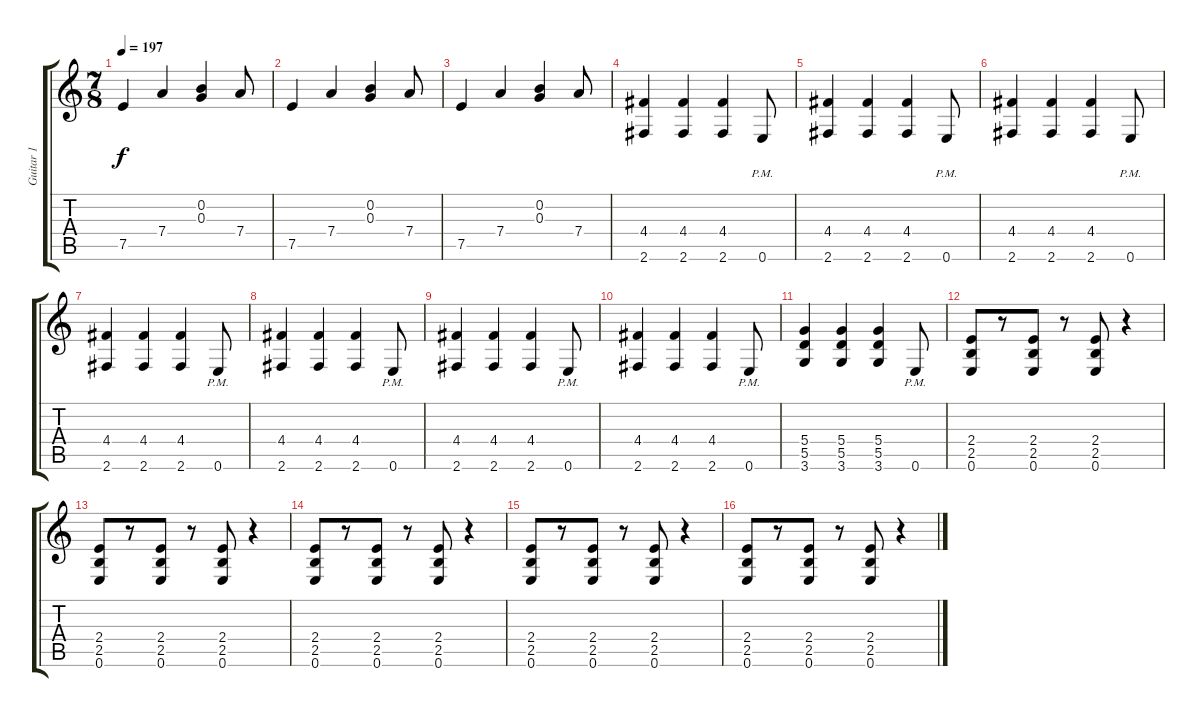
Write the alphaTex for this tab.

\track ("Guitar 1" "Guitar 1") {instrument distortionguitar}
\staff {score tabs}
\tuning (E4 B3 G3 D3 A2 E2) {hide}
\ts (7 8)
\tempo 197
\clef g2
\ks c
7.5.4{dy f} 7.4.4 (0.2 0.3).4 7.4.8 |
7.5.4 7.4.4 (0.2 0.3).4 7.4.8 |
7.5.4 7.4.4 (0.2 0.3).4 7.4.8 |
(4.4 2.6).4{volume 15 instrument distortionguitar} (4.4 2.6).4 (4.4 2.6).4 0.6{pm}.8 |
(4.4 2.6).4 (4.4 2.6).4 (4.4 2.6).4 0.6{pm}.8 |
(4.4 2.6).4 (4.4 2.6).4 (4.4 2.6).4 0.6{pm}.8 |
(4.4 2.6).4 (4.4 2.6).4 (4.4 2.6).4 0.6{pm}.8 |
(4.4 2.6).4 (4.4 2.6).4 (4.4 2.6).4 0.6{pm}.8 |
(4.4 2.6).4 (4.4 2.6).4 (4.4 2.6).4 0.6{pm}.8 |
(4.4 2.6).4 (4.4 2.6).4 (4.4 2.6).4 0.6{pm}.8 |
(5.4 5.5 3.6).4 (5.4 5.5 3.6).4 (5.4 5.5 3.6).4 0.6{pm}.8 |
(2.4 2.5 0.6).8 r.8 (2.4 2.5 0.6).8 r.8 (2.4 2.5 0.6).8 r.4 |
(2.4 2.5 0.6).8 r.8 (2.4 2.5 0.6).8 r.8 (2.4 2.5 0.6).8 r.4 |
(2.4 2.5 0.6).8 r.8 (2.4 2.5 0.6).8 r.8 (2.4 2.5 0.6).8 r.4 |
(2.4 2.5 0.6).8 r.8 (2.4 2.5 0.6).8 r.8 (2.4 2.5 0.6).8 r.4 |
(2.4 2.5 0.6).8 r.8 (2.4 2.5 0.6).8 r.8 (2.4 2.5 0.6).8 r.4
